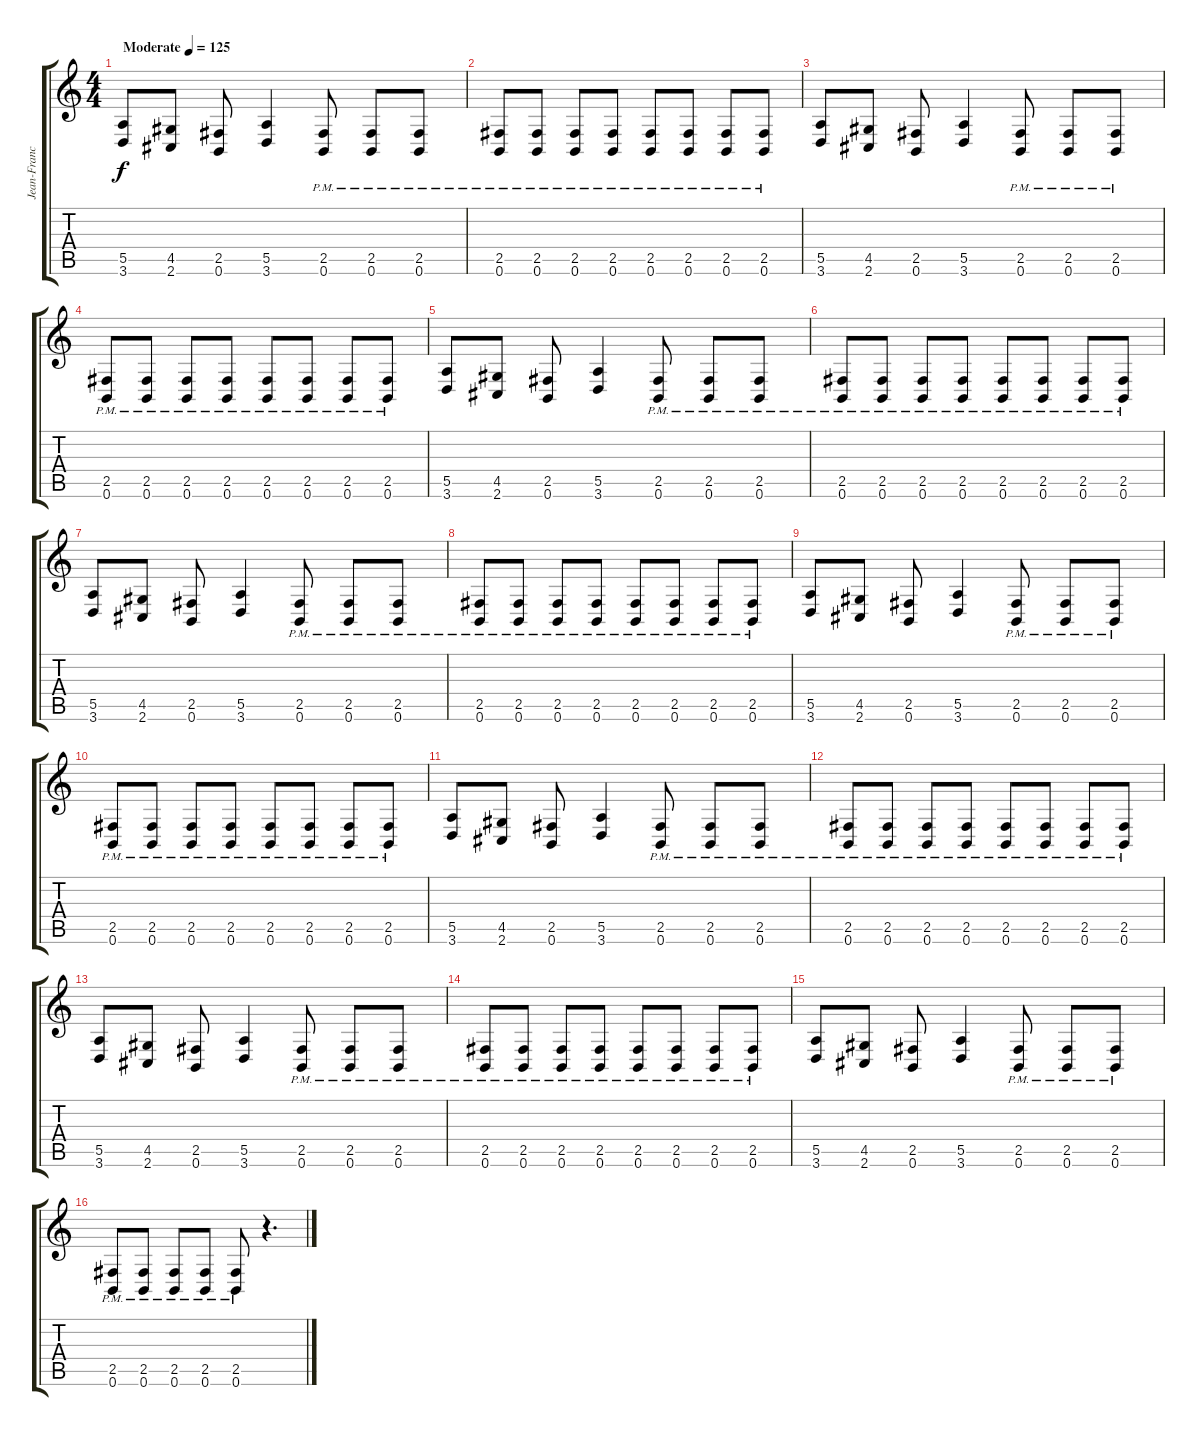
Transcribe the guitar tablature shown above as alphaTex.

\track ("Jean-Francois Dagenais (Lead)" "Jean-Franc") {instrument distortionguitar}
\staff {score tabs}
\tuning (B3 Gb3 D3 A2 E2 B1) {hide}
\ts (4 4)
\tempo (125 "Moderate")
\clef g2
\ks c
(5.5 3.6).8{dy f instrument distortionguitar} (4.5 2.6).8 (2.5 0.6).8 (5.5 3.6).4 (2.5{pm} 0.6{pm}).8 (2.5{pm} 0.6{pm}).8 (2.5{pm} 0.6{pm}).8 |
(2.5{pm} 0.6{pm}).8 (2.5{pm} 0.6{pm}).8 (2.5{pm} 0.6{pm}).8 (2.5{pm} 0.6{pm}).8 (2.5{pm} 0.6{pm}).8 (2.5{pm} 0.6{pm}).8 (2.5{pm} 0.6{pm}).8 (2.5{pm} 0.6{pm}).8 |
(5.5 3.6).8 (4.5 2.6).8 (2.5 0.6).8 (5.5 3.6).4 (2.5{pm} 0.6{pm}).8 (2.5{pm} 0.6{pm}).8 (2.5{pm} 0.6{pm}).8 |
(2.5{pm} 0.6{pm}).8 (2.5{pm} 0.6{pm}).8 (2.5{pm} 0.6{pm}).8 (2.5{pm} 0.6{pm}).8 (2.5{pm} 0.6{pm}).8 (2.5{pm} 0.6{pm}).8 (2.5{pm} 0.6{pm}).8 (2.5{pm} 0.6{pm}).8 |
(5.5 3.6).8 (4.5 2.6).8 (2.5 0.6).8 (5.5 3.6).4 (2.5{pm} 0.6{pm}).8 (2.5{pm} 0.6{pm}).8 (2.5{pm} 0.6{pm}).8 |
(2.5{pm} 0.6{pm}).8 (2.5{pm} 0.6{pm}).8 (2.5{pm} 0.6{pm}).8 (2.5{pm} 0.6{pm}).8 (2.5{pm} 0.6{pm}).8 (2.5{pm} 0.6{pm}).8 (2.5{pm} 0.6{pm}).8 (2.5{pm} 0.6{pm}).8 |
(5.5 3.6).8 (4.5 2.6).8 (2.5 0.6).8 (5.5 3.6).4 (2.5{pm} 0.6{pm}).8 (2.5{pm} 0.6{pm}).8 (2.5{pm} 0.6{pm}).8 |
(2.5{pm} 0.6{pm}).8 (2.5{pm} 0.6{pm}).8 (2.5{pm} 0.6{pm}).8 (2.5{pm} 0.6{pm}).8 (2.5{pm} 0.6{pm}).8 (2.5{pm} 0.6{pm}).8 (2.5{pm} 0.6{pm}).8 (2.5{pm} 0.6{pm}).8 |
(5.5 3.6).8 (4.5 2.6).8 (2.5 0.6).8 (5.5 3.6).4 (2.5{pm} 0.6{pm}).8 (2.5{pm} 0.6{pm}).8 (2.5{pm} 0.6{pm}).8 |
(2.5{pm} 0.6{pm}).8 (2.5{pm} 0.6{pm}).8 (2.5{pm} 0.6{pm}).8 (2.5{pm} 0.6{pm}).8 (2.5{pm} 0.6{pm}).8 (2.5{pm} 0.6{pm}).8 (2.5{pm} 0.6{pm}).8 (2.5{pm} 0.6{pm}).8 |
(5.5 3.6).8 (4.5 2.6).8 (2.5 0.6).8 (5.5 3.6).4 (2.5{pm} 0.6{pm}).8 (2.5{pm} 0.6{pm}).8 (2.5{pm} 0.6{pm}).8 |
(2.5{pm} 0.6{pm}).8 (2.5{pm} 0.6{pm}).8 (2.5{pm} 0.6{pm}).8 (2.5{pm} 0.6{pm}).8 (2.5{pm} 0.6{pm}).8 (2.5{pm} 0.6{pm}).8 (2.5{pm} 0.6{pm}).8 (2.5{pm} 0.6{pm}).8 |
(5.5 3.6).8 (4.5 2.6).8 (2.5 0.6).8 (5.5 3.6).4 (2.5{pm} 0.6{pm}).8 (2.5{pm} 0.6{pm}).8 (2.5{pm} 0.6{pm}).8 |
(2.5{pm} 0.6{pm}).8 (2.5{pm} 0.6{pm}).8 (2.5{pm} 0.6{pm}).8 (2.5{pm} 0.6{pm}).8 (2.5{pm} 0.6{pm}).8 (2.5{pm} 0.6{pm}).8 (2.5{pm} 0.6{pm}).8 (2.5{pm} 0.6{pm}).8 |
(5.5 3.6).8 (4.5 2.6).8 (2.5 0.6).8 (5.5 3.6).4 (2.5{pm} 0.6{pm}).8 (2.5{pm} 0.6{pm}).8 (2.5{pm} 0.6{pm}).8 |
(2.5{pm} 0.6{pm}).8 (2.5{pm} 0.6{pm}).8 (2.5{pm} 0.6{pm}).8 (2.5{pm} 0.6{pm}).8 (2.5{pm} 0.6{pm}).8 r.4{d}
